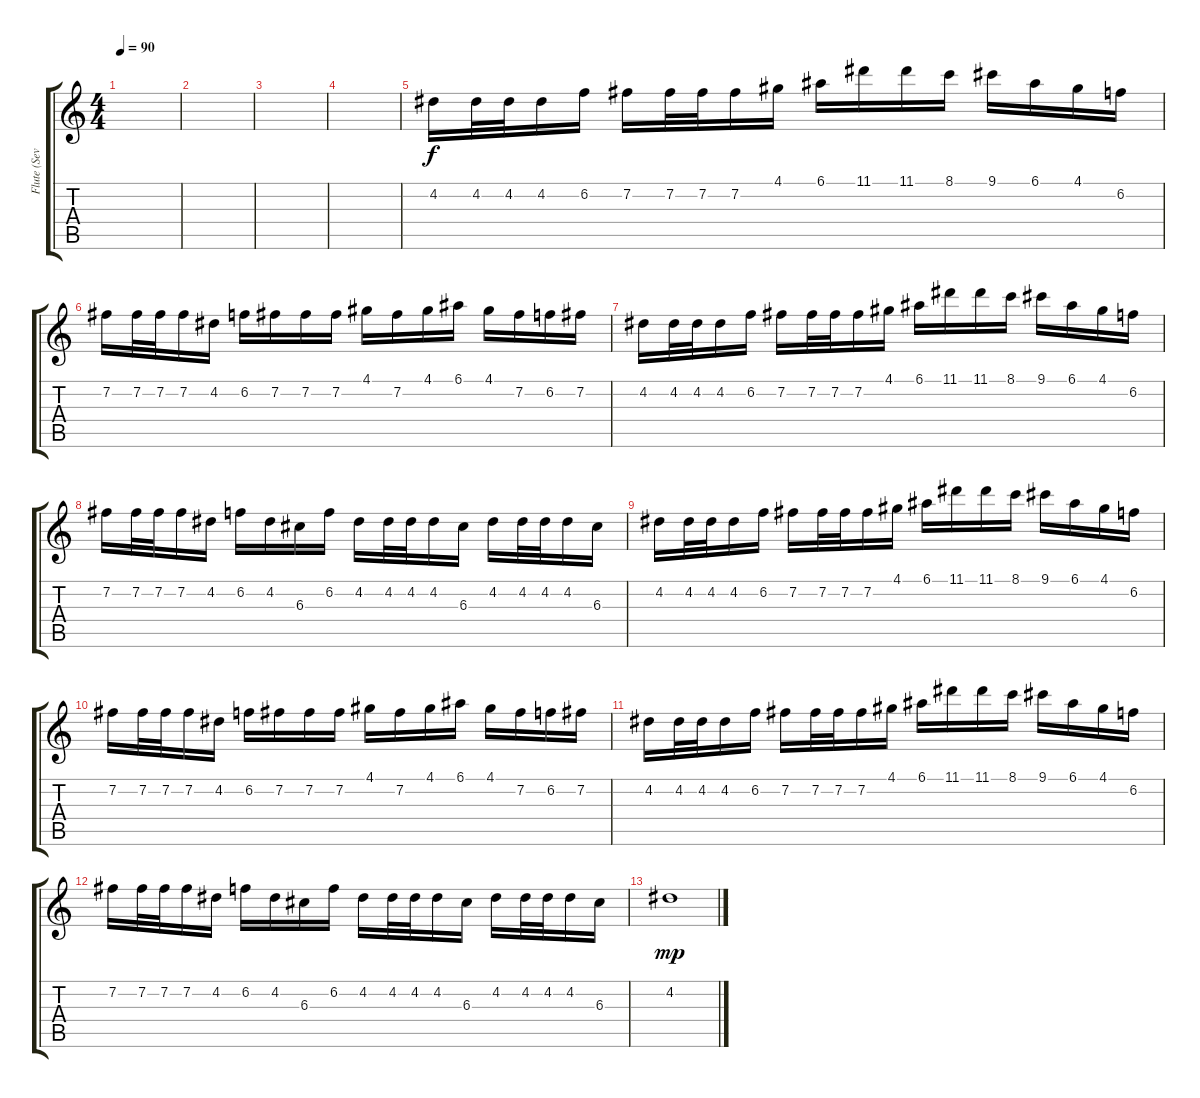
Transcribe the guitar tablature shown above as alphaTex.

\track ("Flute (Sevan)" "Flute (Sev") {instrument piccolo}
\staff {score tabs}
\tuning (E5 B4 G4 D4 A3 E3) {hide}
\ts (4 4)
\tempo 90
\clef g2
\ks c
|
|
|
|
4.2.16{dy f} 4.2.32 4.2.32 4.2.16 6.2.16 7.2.16 7.2.32 7.2.32 7.2.16 4.1.16 6.1.16 11.1.16 11.1.16 8.1.16 9.1.16 6.1.16 4.1.16 6.2.16 |
7.2.16 7.2.32 7.2.32 7.2.16 4.2.16 6.2.16 7.2.16 7.2.16 7.2.16 4.1.16 7.2.16 4.1.16 6.1.16 4.1.16 7.2.16 6.2.16 7.2.16 |
4.2.16 4.2.32 4.2.32 4.2.16 6.2.16 7.2.16 7.2.32 7.2.32 7.2.16 4.1.16 6.1.16 11.1.16 11.1.16 8.1.16 9.1.16 6.1.16 4.1.16 6.2.16 |
7.2.16 7.2.32 7.2.32 7.2.16 4.2.16 6.2.16 4.2.16 6.3.16 6.2.16 4.2.16 4.2.32 4.2.32 4.2.16 6.3.16 4.2.16 4.2.32 4.2.32 4.2.16 6.3.16 |
4.2.16 4.2.32 4.2.32 4.2.16 6.2.16 7.2.16 7.2.32 7.2.32 7.2.16 4.1.16 6.1.16 11.1.16 11.1.16 8.1.16 9.1.16 6.1.16 4.1.16 6.2.16 |
7.2.16 7.2.32 7.2.32 7.2.16 4.2.16 6.2.16 7.2.16 7.2.16 7.2.16 4.1.16 7.2.16 4.1.16 6.1.16 4.1.16 7.2.16 6.2.16 7.2.16 |
4.2.16 4.2.32 4.2.32 4.2.16 6.2.16 7.2.16 7.2.32 7.2.32 7.2.16 4.1.16 6.1.16 11.1.16 11.1.16 8.1.16 9.1.16 6.1.16 4.1.16 6.2.16 |
7.2.16 7.2.32 7.2.32 7.2.16 4.2.16 6.2.16 4.2.16 6.3.16 6.2.16 4.2.16 4.2.32 4.2.32 4.2.16 6.3.16 4.2.16 4.2.32 4.2.32 4.2.16 6.3.16 |
4.2.1{dy mp}
